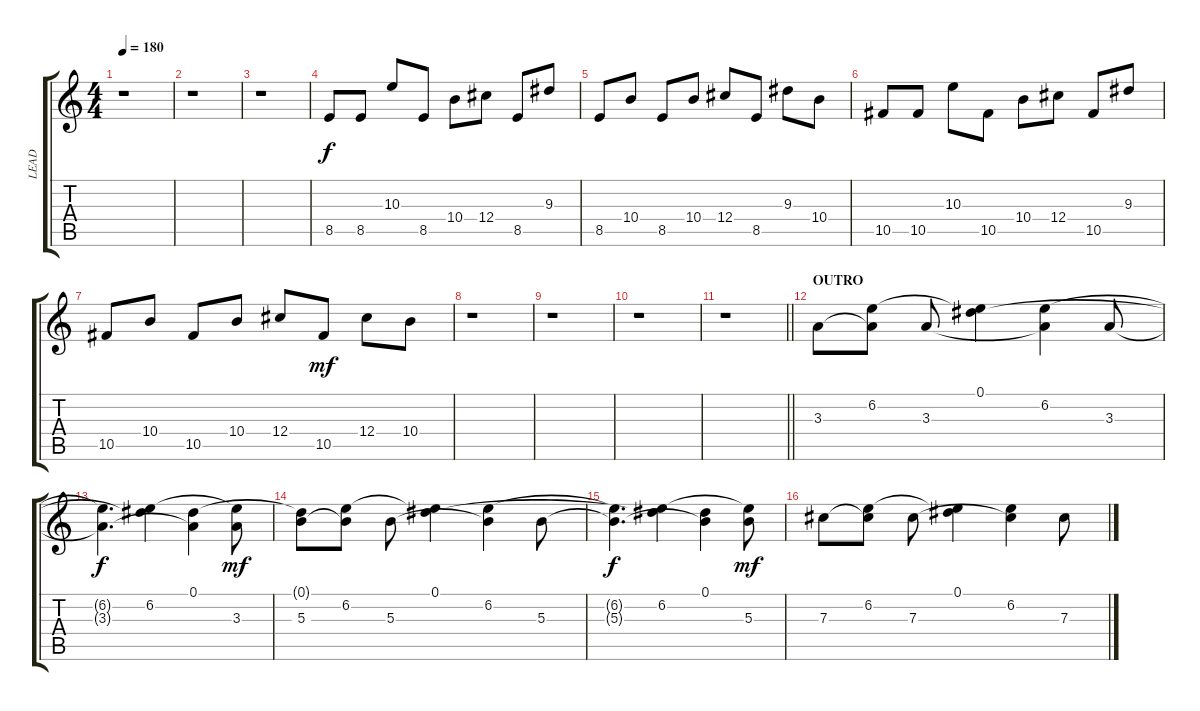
\track ("LEAD" "LEAD") {instrument distortionguitar}
\staff {score tabs}
\tuning (Eb4 Bb3 Gb3 Db3 Ab2 Db2) {hide}
\ts (4 4)
\tempo 180
\clef g2
\ks c
r.1{dy f} |
r.1 |
r.1 |
8.5.8{volume 16} 8.5.8 10.3.8 8.5.8 10.4.8 12.4.8 8.5.8 9.3.8 |
8.5.8 10.4.8 8.5.8 10.4.8 12.4.8 8.5.8 9.3.8 10.4.8 |
10.5.8 10.5.8 10.3.8 10.5.8 10.4.8 12.4.8 10.5.8 9.3.8 |
10.5.8 10.4.8 10.5.8 10.4.8 12.4.8 10.5.8{dy mf} 12.4.8 10.4.8 |
r.1 |
r.1 |
r.1 |
\barLineRight lightlight
r.1 |
\section ("" "OUTRO")
3.3.8 (6.2 3.3{t}).8 3.3.8 (0.1 6.2{t}).4 (6.2 3.3{t}).4 3.3.8 |
(6.2{t} 3.3{t}).4{d dy f} (0.1{t} 6.2).4 (0.1 3.3{t}).4 (6.2{t} 3.3).8{dy mf} |
(0.1{t} 5.3).8 (6.2 5.3{t}).8 5.3.8 (0.1 6.2{t}).4 (6.2 5.3{t}).4 5.3.8 |
(6.2{t} 5.3{t}).4{d dy f} (0.1{t} 6.2).4 (0.1 5.3{t}).4 (6.2{t} 5.3).8{dy mf} |
7.3.8 (6.2 7.3{t}).8 7.3.8 (0.1 6.2{t}).4 (6.2 7.3{t}).4 7.3.8
